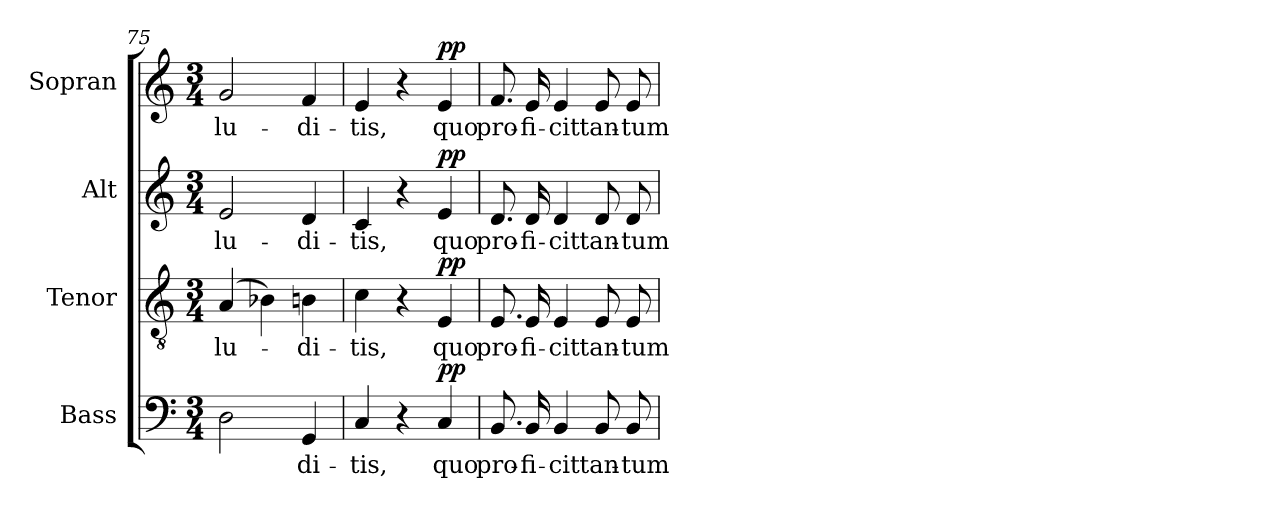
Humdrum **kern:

**kern	**text	**dynam	**kern	**text	**dynam	**kern	**text	**dynam	**kern	**text	**dynam
*part4	*part4	*part4	*part3	*part3	*part3	*part2	*part2	*part2	*part1	*part1	*part1
*staff4	*staff4	*staff4	*staff3	*staff3	*staff3	*staff2	*staff2	*staff2	*staff1	*staff1	*staff1
*I"Bass	*	*	*I"Tenor	*	*	*I"Alt	*	*	*I"Sopran	*	*
*I'B.	*	*	*I'T.	*	*	*I'A.	*	*	*I'S.	*	*
*clefF4	*	*	*clefGv2	*	*	*clefG2	*	*	*clefG2	*	*
*k[]	*	*	*k[]	*	*	*k[]	*	*	*k[]	*	*
*C:	*	*	*C:	*	*	*C:	*	*	*C:	*	*
*M3/4	*	*	*M3/4	*	*	*M3/4	*	*	*M3/4	*	*
=75	=75	=75	=75	=75	=75	=75	=75	=75	=75	=75	=75
!	!	!	!	!LO:LY:b	!	!	!LO:LY:b	!	!	!LO:LY:b	!
2D\	.	.	(4A/	lu-	.	2e/	lu-	.	2g/	lu-	.
.	.	.	4B-X\)	.	.	.	.	.	.	.	.
!	!LO:LY:b	!	!	!LO:LY:b	!	!	!LO:LY:b	!	!	!LO:LY:b	!
4GG/	-di-	.	4Bn\	-di-	.	4d/	-di-	.	4f/	-di-	.
=76	=76	=76	=76	=76	=76	=76	=76	=76	=76	=76	=76
!	!LO:LY:b	!	!	!LO:LY:b	!	!	!LO:LY:b	!	!	!LO:LY:b	!
4C/	-tis,	.	4c\	-tis,	.	4c/	-tis,	.	4e/	-tis,	.
4r	.	.	4r	.	.	4r	.	.	4r	.	.
!	!LO:LY:b	!LO:DY:a	!	!LO:LY:b	!LO:DY:a	!	!LO:LY:b	!LO:DY:a	!	!LO:LY:b	!LO:DY:a
4C/	quo	pp	4E/	quo	pp	4e/	quo	pp	4e/	quo	pp
=77	=77	=77	=77	=77	=77	=77	=77	=77	=77	=77	=77
!	!LO:LY:b	!	!	!LO:LY:b	!	!	!LO:LY:b	!	!	!LO:LY:b	!
8.BB/	pro-	.	8.E/	pro-	.	8.d/	pro-	.	8.f/	pro-	.
!	!LO:LY:b	!	!	!LO:LY:b	!	!	!LO:LY:b	!	!	!LO:LY:b	!
16BB/	-fi-	.	16E/	-fi-	.	16d/	-fi-	.	16e/	-fi-	.
!	!LO:LY:b	!	!	!LO:LY:b	!	!	!LO:LY:b	!	!	!LO:LY:b	!
4BB/	-cit	.	4E/	-cit	.	4d/	-cit	.	4e/	-cit	.
!	!LO:LY:b	!	!	!LO:LY:b	!	!	!LO:LY:b	!	!	!LO:LY:b	!
8BB/	tan-	.	8E/	tan-	.	8d/	tan-	.	8e/	tan-	.
!	!LO:LY:b	!	!	!LO:LY:b	!	!	!LO:LY:b	!	!	!LO:LY:b	!
8BB/	-tum	.	8E/	-tum	.	8d/	-tum	.	8e/	-tum	.
=	=	=	=	=	=	=	=	=	=	=	=
*-	*-	*-	*-	*-	*-	*-	*-	*-	*-	*-	*-
